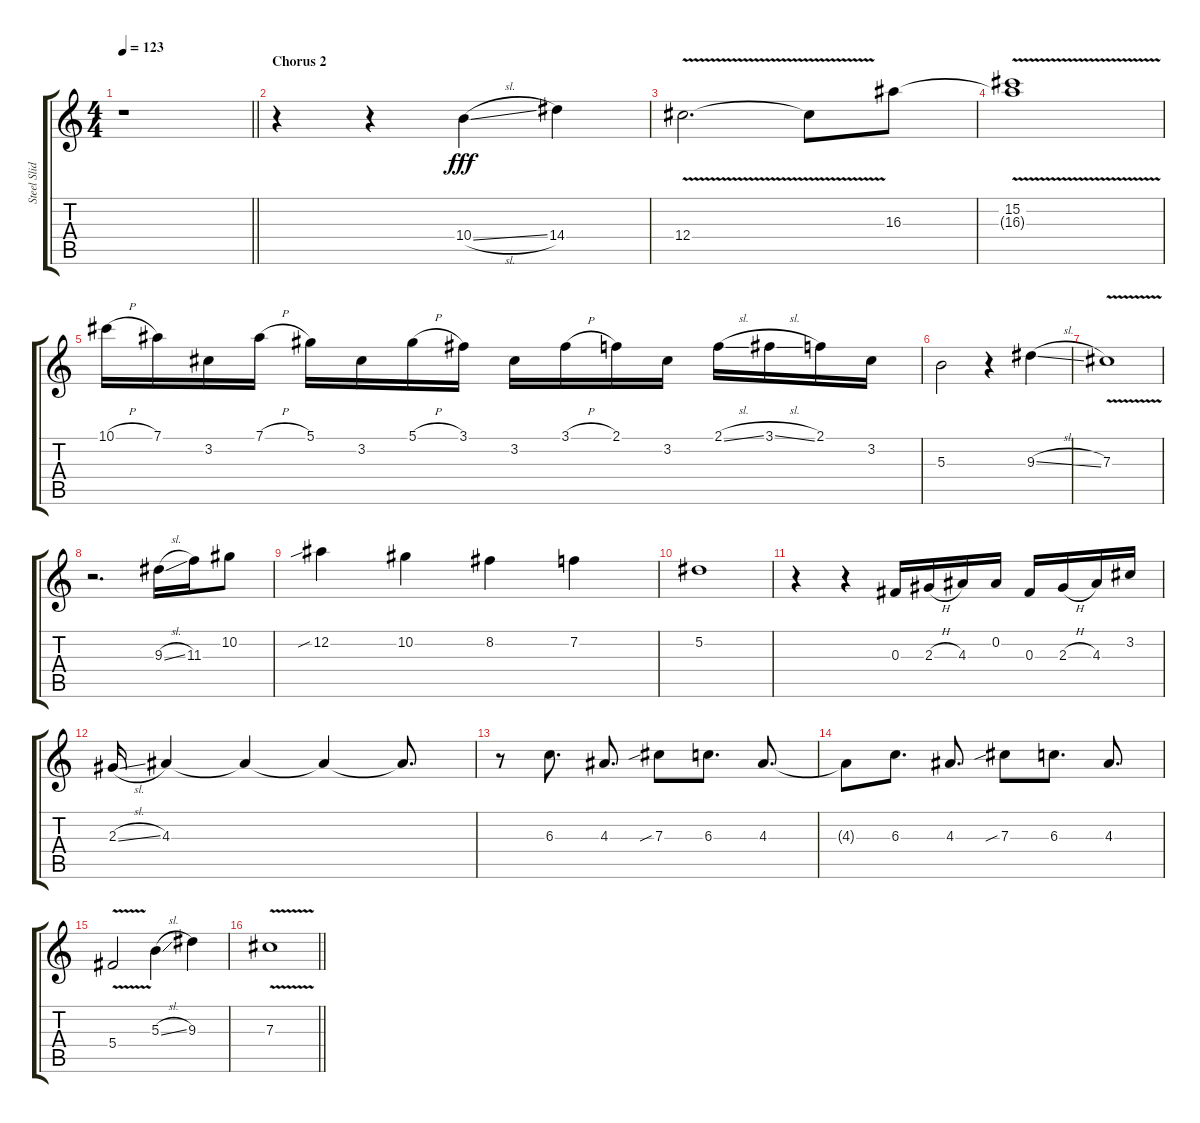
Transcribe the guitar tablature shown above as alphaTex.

\track ("Steel Slide Guitar" "Steel Slid") {instrument banjo}
\staff {score tabs}
\tuning (Eb4 Bb3 Gb3 Db3 Ab2 Eb2) {hide}
\displaytranspose 12
\ts (4 4)
\tempo 123
\clef g2
\barLineRight lightlight
\ks c
r.1{dy fff} |
\section ("" "Chorus 2")
r.4 r.4 10.4{sl}.4 14.4.4 |
12.4{v}.2{d} 12.4{t}.8 16.3.8 |
(15.2{v} 16.3{v t}).1 |
10.1{h}.16 7.1.16 3.2.16 7.1{h}.16 5.1.16 3.2.16 5.1{h}.16 3.1.16 3.2.16 3.1{h}.16 2.1.16 3.2.16 2.1{sl}.16 3.1{sl}.16 2.1.16 3.2.16 |
5.3.2 r.4 9.3{sl}.4 |
7.3{v}.1 |
r.2{d} 9.3{sl}.16 11.3.16 10.2.8 |
12.2{sib}.4 10.2.4 8.2.4 7.2.4 |
5.2.1 |
r.4 r.4 0.3.16 2.3{h}.16 4.3.16 0.2.16 0.3.16 2.3{h}.16 4.3.16 3.2.16 |
2.3{sl}.16 4.3.4 4.3{t}.4 4.3{t}.4 4.3{t}.8{d} |
r.8 6.3.8{d} 4.3.8{d} 7.3{sib}.8 6.3.8{d} 4.3.8{d} |
4.3{t}.8 6.3.8{d} 4.3.8{d} 7.3{sib}.8 6.3.8{d} 4.3.8{d} |
5.4{v}.2 5.3{sl}.4 9.3.4 |
\barLineRight lightlight
7.3{v}.1
